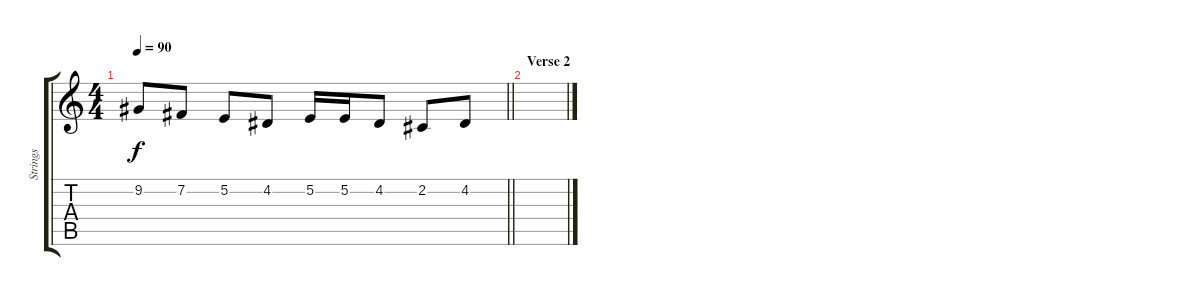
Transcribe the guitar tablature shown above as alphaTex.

\track ("Strings" "Strings") {instrument stringensemble1}
\staff {score tabs}
\tuning (E4 B3 G3 D3 A2 E2) {hide}
\ts (4 4)
\tempo 90
\clef g2
\barLineRight lightlight
\ks c
9.2.8{dy f} 7.2.8 5.2.8 4.2.8 5.2.16 5.2.16 4.2.8 2.2.8 4.2.8 |
\section ("" "Verse 2")
